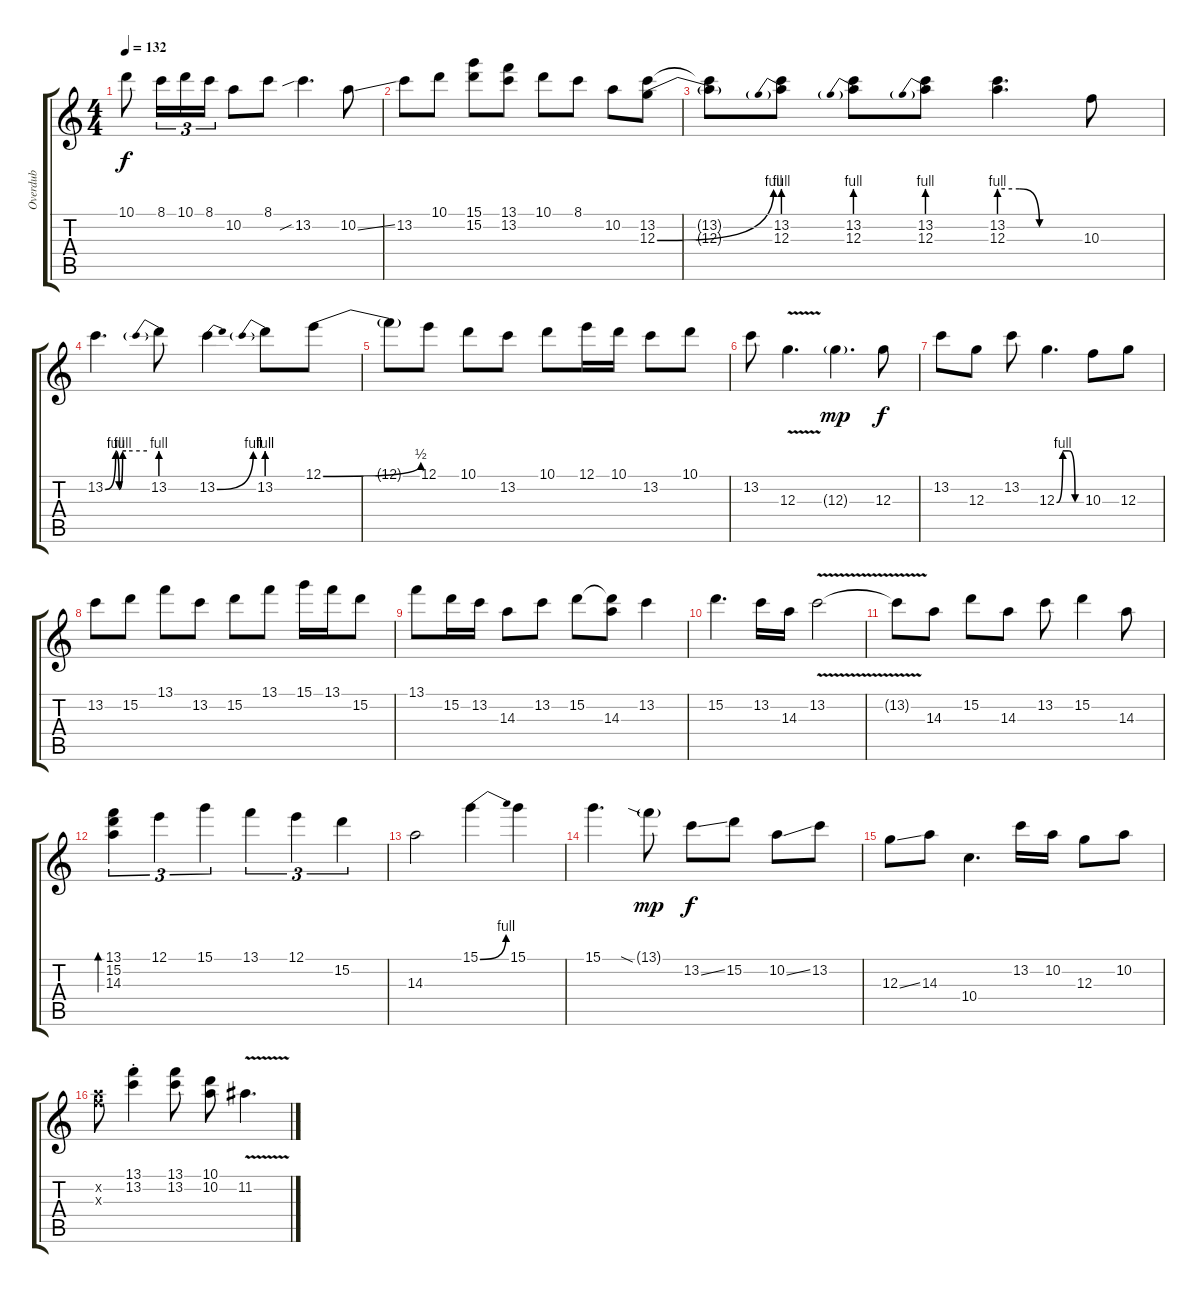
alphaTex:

\track ("Overdub" "Overdub") {instrument acousticguitarsteel}
\staff {score tabs}
\tuning (E4 B3 G3 D3 A2 E2) {hide}
\ts (4 4)
\tempo 132
\clef g2
\ks c
10.1.8{dy f} 8.1.16{tu (3 2)} 10.1.16{tu (3 2)} 8.1.16{tu (3 2)} 10.2.8 8.1.8 13.2{sib}.4{d} 10.2{ss}.8 |
13.2.8 10.1.8 (15.1 15.2).8 (13.1 13.2).8 10.1.8 8.1.8 10.2.8 (13.2 12.3{be (bend 0 0 60 4)}).8 |
(13.2{t} 12.3{t}).8 (13.2 12.3{be (prebend 0 4 60 4)}).8 (13.2 12.3{be (prebend 0 4 60 4)}).8 (13.2 12.3{be (prebend 0 4 60 4)}).8 (13.2 12.3{be (custom 0 4 15 4 30 0 60 0)}).4{d} 10.3.8 |
13.2{be (custom 0 0 15 4 20 0 25 4 30 4 60 4)}.4{d} 13.2{be (prebend 0 4 60 4)}.8 13.2{be (bend 0 0 60 4)}.4 13.2{be (prebend 0 4 60 4)}.8 12.1{be (bend 0 0 60 2)}.8 |
12.1{t}.8 12.1.8 10.1.8 13.2.8 10.1.8 12.1.16 10.1.16 13.2.8 10.1.8 |
13.2.8 12.3{v}.4{d} 12.3{g}.4{d dy mp} 12.3.8{dy f} |
13.2.8 12.3.8 13.2.8 12.3{be (custom 0 0 15 4 30 4 45 0 60 0)}.4{d} 10.3.8 12.3.8 |
13.2.8 15.2.8 13.1.8 13.2.8 15.2.8 13.1.8 15.1.16 13.1.16 15.2.8 |
13.1.8 15.2.16 13.2.16 14.3.8 13.2.8 15.2.8 (15.2{t} 14.3).8 13.2.4 |
15.2.4{d} 13.2.16 14.3.16 13.2{v}.2 |
13.2{t}.8 14.3.8 15.2.8 14.3.8 13.2.8 15.2.4 14.3.8 |
(13.1 15.2 14.3).4{tu (3 2) bd 240} 12.1.4{tu (3 2)} 15.1.4{tu (3 2)} 13.1.4{tu (3 2)} 12.1.4{tu (3 2)} 15.2.4{tu (3 2)} |
14.3.2 15.1{be (bend 0 0 60 4)}.4 15.1.4 |
15.1.4{d} 13.1{sia g}.8{dy mp} 13.2{ss}.8{dy f} 15.2.8 10.2{ss}.8 13.2.8 |
12.3{ss}.8 14.3.8 10.4.4{d} 13.2.16 10.2.16 12.3.8 10.2.8 |
(10.2{x} 10.3{x}).8 (13.1{st} 13.2{st}).4 (13.1 13.2).8 (10.1 10.2).8 11.2{v}.4{d}
